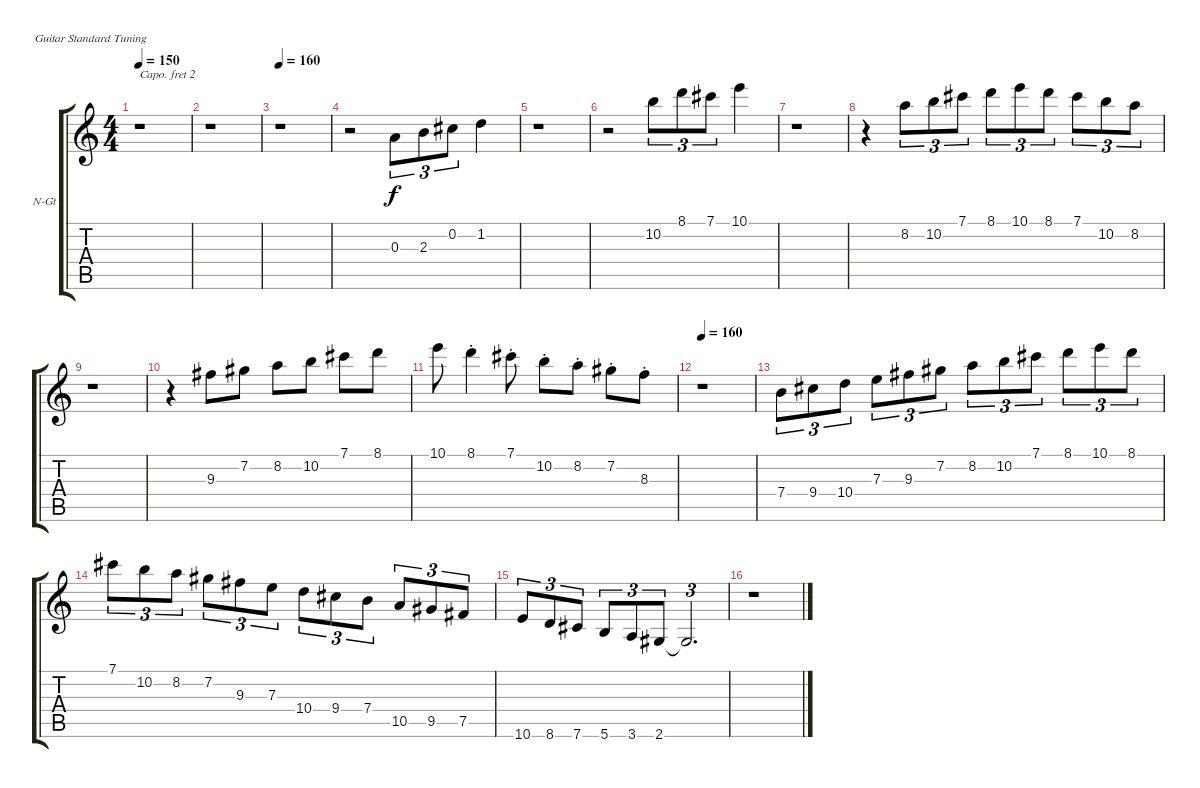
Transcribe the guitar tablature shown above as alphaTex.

\bracketExtendMode groupsimilarinstruments
\firstSystemTrackNameOrientation horizontal
\otherSystemsTrackNameOrientation horizontal
\track ("Tonino Balliardo" "N-Gt") {instrument acousticguitarnylon}
\staff {score tabs}
\capo 2
\tuning (E4 B3 G3 D3 A2 E2)
\ts (4 4)
\tempo 150
\clef g2
\ks c
r.1{dy f} |
r.1 |
\tempo 160
r.1 |
r.2 0.3.8{tu (3 2)} 2.3.8{tu (3 2)} 0.2.8{tu (3 2)} 1.2.4 |
r.1 |
r.2 10.2.8{tu (3 2)} 8.1.8{tu (3 2)} 7.1.8{tu (3 2)} 10.1.4 |
r.1 |
r.4 8.2.8{tu (3 2)} 10.2.8{tu (3 2)} 7.1.8{tu (3 2)} 8.1.8{tu (3 2)} 10.1.8{tu (3 2)} 8.1.8{tu (3 2)} 7.1.8{tu (3 2)} 10.2.8{tu (3 2)} 8.2.8{tu (3 2)} |
r.1 |
r.4 9.3.8 7.2.8 8.2.8 10.2.8 7.1.8 8.1.8 |
10.1.8 8.1{st}.4 7.1{st}.8 10.2{st}.8 8.2{st}.8 7.2{st}.8 8.3{st}.8 |
\tempo 160
r.1 |
7.4.8{tu (3 2)} 9.4.8{tu (3 2)} 10.4.8{tu (3 2)} 7.3.8{tu (3 2)} 9.3.8{tu (3 2)} 7.2.8{tu (3 2)} 8.2.8{tu (3 2)} 10.2.8{tu (3 2)} 7.1.8{tu (3 2)} 8.1.8{tu (3 2)} 10.1.8{tu (3 2)} 8.1.8{tu (3 2)} |
7.1.8{tu (3 2)} 10.2.8{tu (3 2)} 8.2.8{tu (3 2)} 7.2.8{tu (3 2)} 9.3.8{tu (3 2)} 7.3.8{tu (3 2)} 10.4.8{tu (3 2)} 9.4.8{tu (3 2)} 7.4.8{tu (3 2)} 10.5.8{tu (3 2)} 9.5.8{tu (3 2)} 7.5.8{tu (3 2)} |
10.6.8{tu (3 2)} 8.6.8{tu (3 2)} 7.6.8{tu (3 2)} 5.6.8{tu (3 2)} 3.6.8{tu (3 2)} 2.6.8{tu (3 2)} 2.6{t}.2{d tu (3 2)} |
r.1
